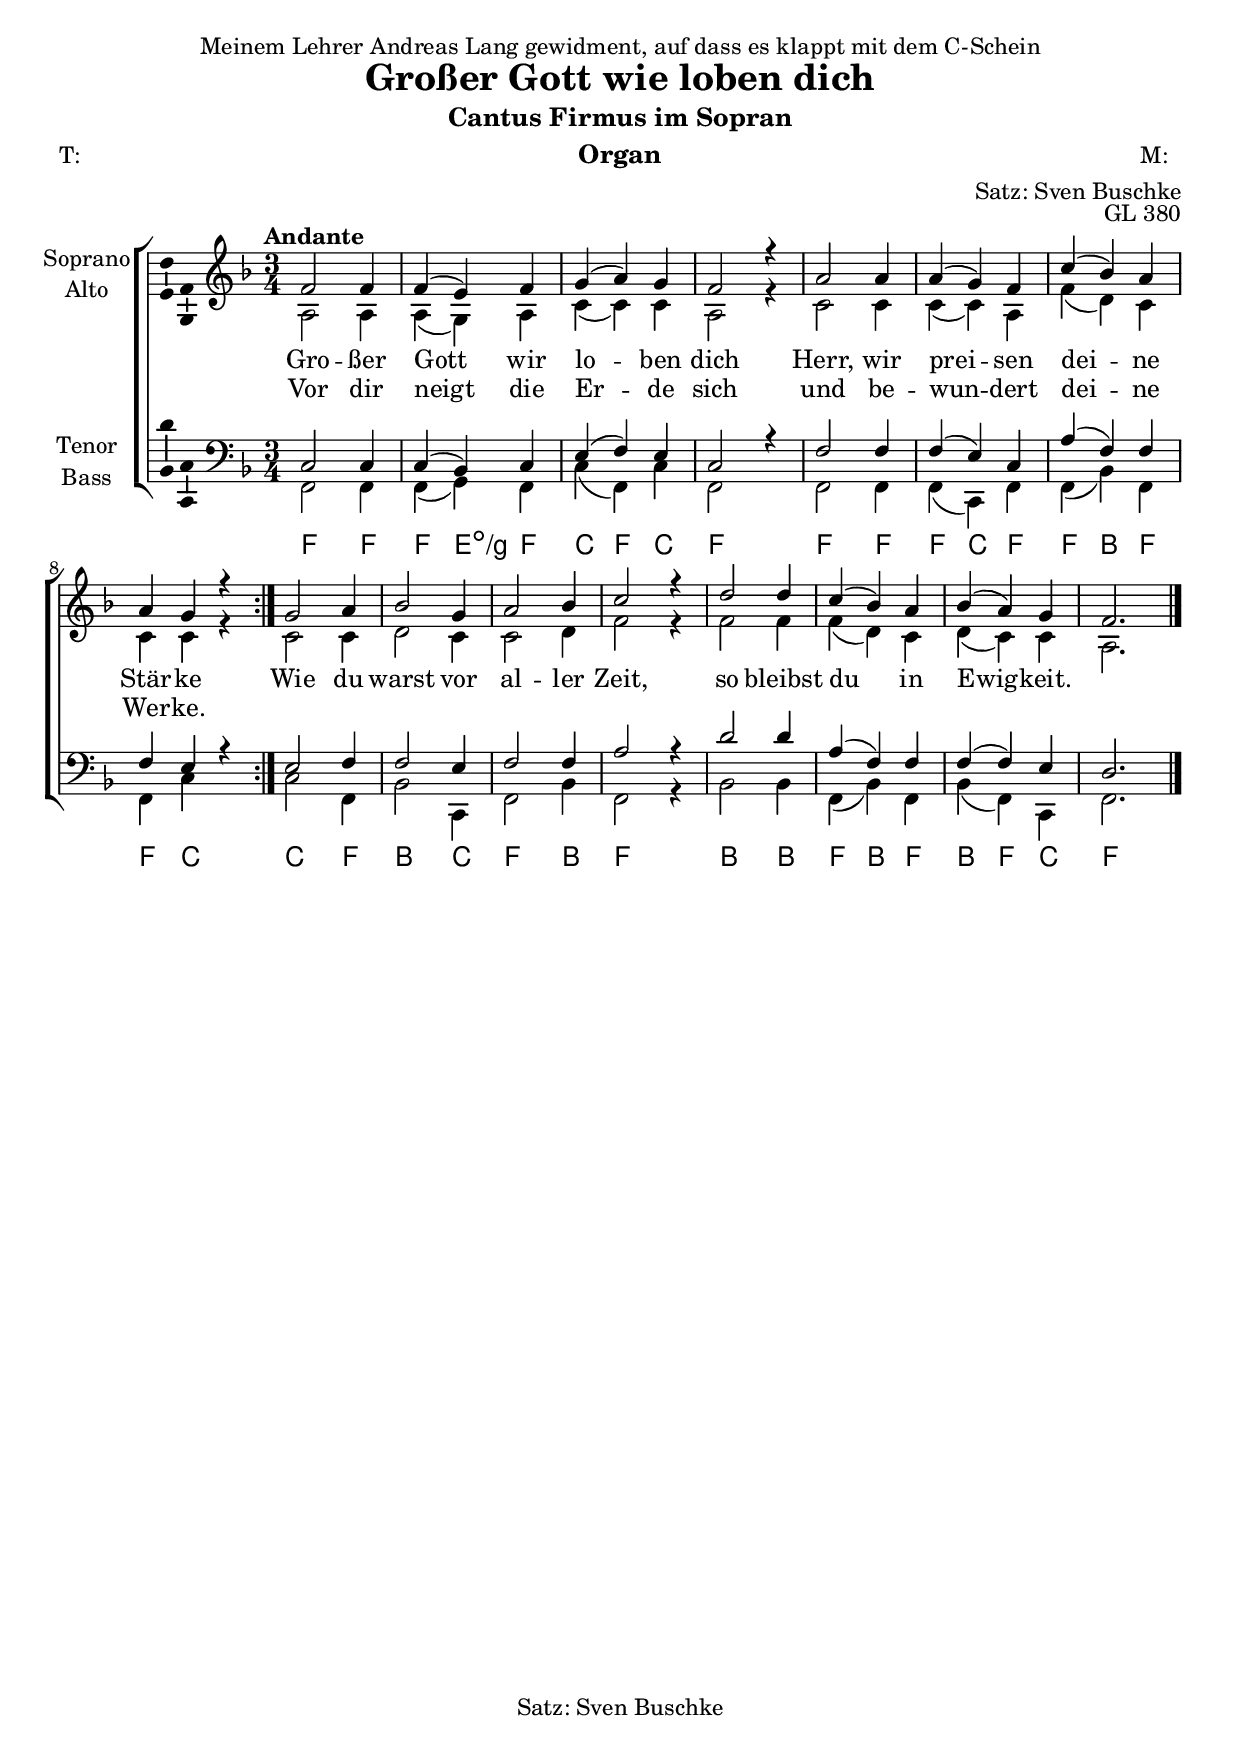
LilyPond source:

\version "2.24.1"
\language "english"

\include "predefined-guitar-fretboards.ly"

\header {
  dedication = "Meinem Lehrer Andreas Lang gewidment, auf dass es klappt mit dem C-Schein"
  title = "Großer Gott wie loben dich"
  subsubtitle = ""
  instrument = "Organ"
  composer = "M:  "
  arranger = "Satz: Sven Buschke"
  poet = "T: "
  meter = ""
  piece = ""
  opus = "GL 380"
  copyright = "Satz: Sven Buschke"
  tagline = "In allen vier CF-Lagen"
}

global = {
  \key f \major
  \time 3/4
  \tempo "Andante"
}

scoreASoprano = \relative c'' {
  \global
  % Music follows here.
  \repeat volta 2 {
    f,2 f4 f(e) f g(a) g f2 r4
    a2 a4 a(g) f c'(bf) a a g r4
  }
  g2 a4 bf2 g4 a2 bf4 c2 r4
  d2 d4 c(bf) a bf(a) g f2.
  \bar "|."
}

scoreAAlto = \relative c' {
  \global
  % Music follows here.
  \repeat volta 2 {
    a2 a4 a(g) a c(c) c a2 r4
    c2 c4 c(c) a f'(d) c c c r4
  }
  c2 c4 d2 c4 c2 d4 f2 r4
  f2 f4 f(d) c d(c) c a2.
}

scoreATenor = \relative c' {
  \global
  % Music follows here.
  \repeat volta 2 {
    c,2 c4 c4(bf) c e(f) e c2 r4
    f2 f4 f(e) c a'(f) f f e r
  }
  e2 f4 f2 e4 f2 f4 a2 r4
  d2 d4 a(f) f f(f)e d2.
}

scoreABass = \relative c {
  \global
  % Music follows here.
  \repeat volta 2 {
    f,2 f4 f(g) f c'(f,) c' f,2 s4
    f2 f4 f(c) f f(bf) f f c'4 s4
  }
  c2 f,4 bf2 c,4 f2 bf4 f2 r4 bf2 bf4 f(bf) f bf(f) c f2.
}

scoreAVerseA =  \lyricmode {
  % Lyrics follow here.
  Gro -- ßer Gott wir lo -- ben dich
  Herr, wir prei -- sen dei -- ne Stär -- ke

}

scoreAVerseB =  \lyricmode {
  % Lyrics follow here.
    Vor dir neigt die Er -- de sich
    und be -- wun -- dert dei -- ne Wer -- ke.
}

scoreAVerseC =  \lyricmode {
  % Lyrics follow here.
    Wie du warst vor al -- ler Zeit,
    so bleibst du in Ewig -- keit.
}

scoreAChordNames = \chordmode {
  \global
  \germanChords
  % Chords follow here.
  \repeat volta 2 {
    f2 f4 f(e:dim/g) f c(f) c f2 s4
    f2 f4 f(c) f f(bf) f f c4 s4
  }
  c2 f4 bf2 c4 f2 bf4 f2 s4 bf2 bf4 f(bf) f bf(f) c f2.
}

scoreAFigBass = \figuremode {
  \global
  % Figures follow here.

}

scoreAChoirPart = \new ChoirStaff <<
  \new Staff \with {
    midiInstrument = "choir aahs"
    instrumentName = \markup \center-column { "Soprano" "Alto" }
  } <<
    \new Voice = "soprano" \with {
      \consists "Ambitus_engraver"
    } { \voiceOne \scoreASoprano }
    \new Voice = "alto" \with {
      \consists "Ambitus_engraver"
      \override Ambitus #'X-offset = #2.0
    } { \voiceTwo \scoreAAlto }
  >>
  \new Lyrics \with {
    \override VerticalAxisGroup #'staff-affinity = #CENTER
  } \lyricsto "soprano" { << \scoreAVerseA
                             \new Lyrics {
                               \set associatedVoice = "soprano" \scoreAVerseB
                             }
                          >>
                          \scoreAVerseC
  }
  \new Staff \with {
    midiInstrument = "choir aahs"
    instrumentName = \markup \center-column { "Tenor" "Bass" }
  } <<
    \clef bass
    \new Voice = "tenor" \with {
      \consists "Ambitus_engraver"
    } { \voiceOne \scoreATenor }
    \new Voice = "bass" \with {
      \consists "Ambitus_engraver"
      \override Ambitus #'X-offset = #2.0
    } { \voiceTwo \scoreABass }
  >>
>>

scoreAChordsPart = <<
  \new ChordNames \scoreAChordNames
%   \scoreAChordNames
%   \new FretBoards \scoreAChordNames
>>

scoreABassFiguresPart = \new FiguredBass \with {
  useBassFigureExtenders = ##t
} \scoreAFigBass

\bookpart {
  \header {
      subtitle = "Cantus Firmus im Sopran"
  }
  \score {
    <<
      \scoreAChoirPart
      \scoreAChordsPart
      \scoreABassFiguresPart
    >>
    \layout { }
    \midi {
      \tempo 4=100
    }
  }
}

scoreBSoprano = \relative c'' {
  \global
  % Music follows here.

}

scoreBAlto = \relative c' {
  \global
  % Music follows here.

}

scoreBTenor = \relative c' {
  \global
  % Music follows here.

}

scoreBBass = \relative c {
  \global
  % Music follows here.

}

scoreBVerse = \lyricmode {
  % Lyrics follow here.
Alles, was dich preisen kann,
Kerubim und Serafinen
stimmen dir ein Loblied an
alle Engel, die dir dienen,
rufen dir stets ohne Ruh
Heilig, heilig, heilig zu
2 Heilig, Herr Gott Zabaot
Heilig, Herr der Himmelsheere
Starker Helfer in der Not
Himmel, Erde, Luft und Meere
sind erfüllt von deinem Ruhm
alles ist dein Eigentum.
4. Der Apostel heilger Chor,
der Propheten hehre Menge
schickt zu deinem Thron empor
neue Lob- und Dankgesänge
der Blutzeugen lichte Schar
lobt und preist dich immerdar.

}

scoreBChordNames = \chordmode {
  \global
  \germanChords
  % Chords follow here.

}

scoreBFigBass = \figuremode {
  \global
  % Figures follow here.

}

scoreBChoirPart = \new ChoirStaff <<
  \new Staff \with {
    midiInstrument = "choir aahs"
    instrumentName = \markup \center-column { "Soprano" "Alto" }
  } <<
    \new Voice = "soprano" \with {
      \consists "Ambitus_engraver"
    } { \voiceOne \scoreBSoprano }
    \new Voice = "alto" \with {
      \consists "Ambitus_engraver"
      \override Ambitus #'X-offset = #2.0
    } { \voiceTwo \scoreBAlto }
  >>
  \new Lyrics \with {
    \override VerticalAxisGroup #'staff-affinity = #CENTER
  } \lyricsto "soprano" \scoreBVerse
  \new Staff \with {
    midiInstrument = "choir aahs"
    instrumentName = \markup \center-column { "Tenor" "Bass" }
  } <<
    \clef bass
    \new Voice = "tenor" \with {
      \consists "Ambitus_engraver"
    } { \voiceOne \scoreBTenor }
    \new Voice = "bass" \with {
      \consists "Ambitus_engraver"
      \override Ambitus #'X-offset = #2.0
    } { \voiceTwo \scoreBBass }
  >>
>>

scoreBChordsPart = <<
  \new ChordNames \scoreBChordNames
  \new FretBoards \scoreBChordNames
>>

scoreBBassFiguresPart = \new FiguredBass \with {
  useBassFigureExtenders = ##t
} \scoreBFigBass

\bookpart {
  \score {
    <<
      \scoreBChoirPart
      \scoreBChordsPart
      \scoreBBassFiguresPart
    >>
    \layout { }
    \midi {
      \tempo 4=100
    }
  }
}

scoreCSoprano = \relative c'' {
  \global
  % Music follows here.

}

scoreCAlto = \relative c' {
  \global
  % Music follows here.

}

scoreCTenor = \relative c' {
  \global
  % Music follows here.

}

scoreCBass = \relative c {
  \global
  % Music follows here.

}

scoreCVerse = \lyricmode {
  % Lyrics follow here.

}

scoreCChordNames = \chordmode {
  \global
  \germanChords
  % Chords follow here.

}

scoreCFigBass = \figuremode {
  \global
  % Figures follow here.

}

scoreCChoirPart = \new ChoirStaff <<
  \new Staff \with {
    midiInstrument = "choir aahs"
    instrumentName = \markup \center-column { "Soprano" "Alto" }
  } <<
    \new Voice = "soprano" \with {
      \consists "Ambitus_engraver"
    } { \voiceOne \scoreCSoprano }
    \new Voice = "alto" \with {
      \consists "Ambitus_engraver"
      \override Ambitus #'X-offset = #2.0
    } { \voiceTwo \scoreCAlto }
  >>
  \new Lyrics \with {
    \override VerticalAxisGroup #'staff-affinity = #CENTER
  } \lyricsto "soprano" \scoreCVerse
  \new Staff \with {
    midiInstrument = "choir aahs"
    instrumentName = \markup \center-column { "Tenor" "Bass" }
  } <<
    \clef bass
    \new Voice = "tenor" \with {
      \consists "Ambitus_engraver"
    } { \voiceOne \scoreCTenor }
    \new Voice = "bass" \with {
      \consists "Ambitus_engraver"
      \override Ambitus #'X-offset = #2.0
    } { \voiceTwo \scoreCBass }
  >>
>>

scoreCChordsPart = <<
  \new ChordNames \scoreCChordNames
  \new FretBoards \scoreCChordNames
>>

scoreCBassFiguresPart = \new FiguredBass \with {
  useBassFigureExtenders = ##t
} \scoreCFigBass

\bookpart {
  \score {
    <<
      \scoreCChoirPart
      \scoreCChordsPart
      \scoreCBassFiguresPart
    >>
    \layout { }
    \midi {
      \tempo 4=100
    }
  }
}

scoreDSoprano = \relative c'' {
  \global
  % Music follows here.

}

scoreDAlto = \relative c' {
  \global
  % Music follows here.

}

scoreDTenor = \relative c' {
  \global
  % Music follows here.

}

scoreDBass = \relative c {
  \global
  % Music follows here.

}

scoreDVerse = \lyricmode {
  % Lyrics follow here.

}

scoreDChordNames = \chordmode {
  \global
  \germanChords
  % Chords follow here.

}

scoreDFigBass = \figuremode {
  \global
  % Figures follow here.

}

scoreDChoirPart = \new ChoirStaff <<
  \new Staff \with {
    midiInstrument = "choir aahs"
    instrumentName = \markup \center-column { "Soprano" "Alto" }
  } <<
    \new Voice = "soprano" \with {
      \consists "Ambitus_engraver"
    } { \voiceOne \scoreDSoprano }
    \new Voice = "alto" \with {
      \consists "Ambitus_engraver"
      \override Ambitus #'X-offset = #2.0
    } { \voiceTwo \scoreDAlto }
  >>
  \new Lyrics \with {
    \override VerticalAxisGroup #'staff-affinity = #CENTER
  } \lyricsto "soprano" \scoreDVerse
  \new Staff \with {
    midiInstrument = "choir aahs"
    instrumentName = \markup \center-column { "Tenor" "Bass" }
  } <<
    \clef bass
    \new Voice = "tenor" \with {
      \consists "Ambitus_engraver"
    } { \voiceOne \scoreDTenor }
    \new Voice = "bass" \with {
      \consists "Ambitus_engraver"
      \override Ambitus #'X-offset = #2.0
    } { \voiceTwo \scoreDBass }
  >>
>>

scoreDChordsPart = <<
  \new ChordNames \scoreDChordNames
  \new FretBoards \scoreDChordNames
>>

scoreDBassFiguresPart = \new FiguredBass \with {
  useBassFigureExtenders = ##t
} \scoreDFigBass

\bookpart {
  \score {
    <<
      \scoreDChoirPart
      \scoreDChordsPart
      \scoreDBassFiguresPart
    >>
    \layout { }
    \midi {
      \tempo 4=100
    }
  }
}